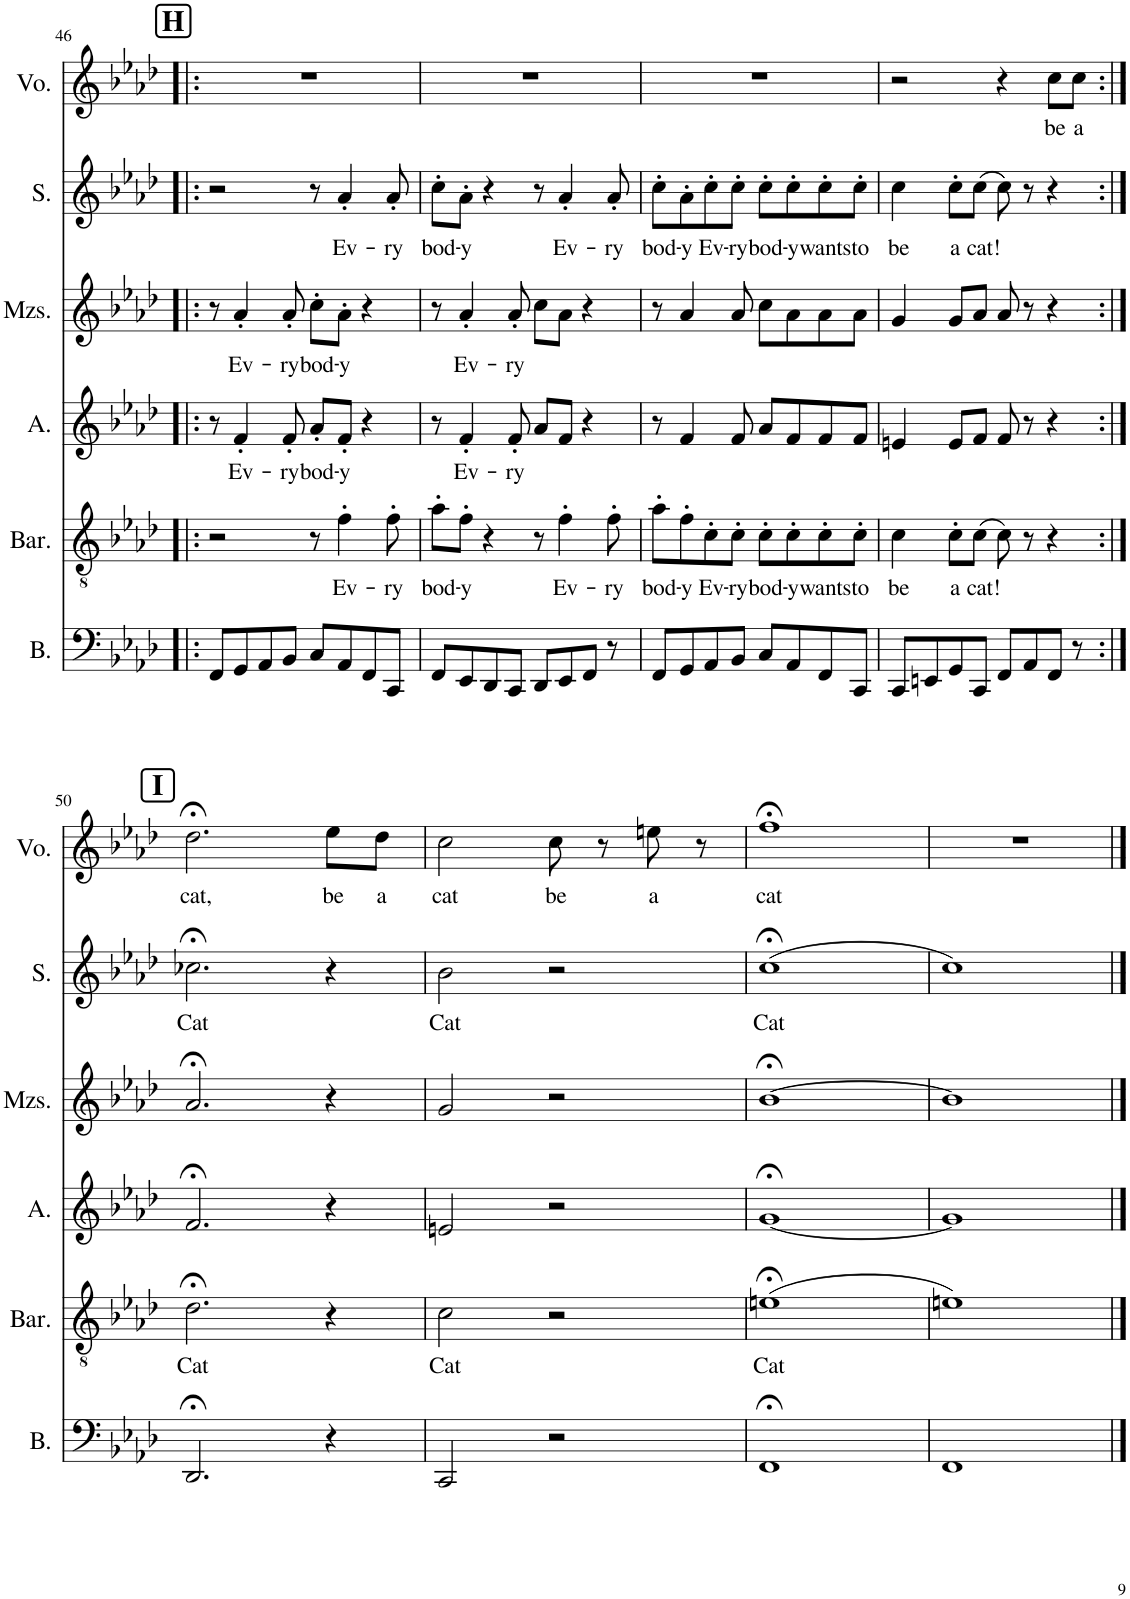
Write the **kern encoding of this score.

**kern	**kern	**text	**kern	**text	**kern	**text	**kern	**text	**kern	**text
*part6	*part5	*part5	*part4	*part4	*part3	*part3	*part2	*part2	*part1	*part1
*staff6	*staff5	*staff5	*staff4	*staff4	*staff3	*staff3	*staff2	*staff2	*staff1	*staff1
*I"Bass	*I"Baritone	*	*I"Alto	*	*I"Mezzo-soprano	*	*I"Soprano	*	*I"Voice	*
*I'B.	*I'Bar.	*	*I'A.	*	*I'Mzs.	*	*I'S.	*	*I'Vo.	*
!!LO:PB:g=z
*clefF4	*clefGv2	*	*clefG2	*	*clefG2	*	*clefG2	*	*clefG2	*
*k[b-e-a-d-]	*k[b-e-a-d-]	*	*k[b-e-a-d-]	*	*k[b-e-a-d-]	*	*k[b-e-a-d-]	*	*k[b-e-a-d-]	*
*M4/4	*M4/4	*	*M4/4	*	*M4/4	*	*M4/4	*	*M4/4	*
!!LO:REH:place=s1:a:B:cj:fs=14:t=H
=46!|:	=46!|:	=46!|:	=46!|:	=46!|:	=46!|:	=46!|:	=46!|:	=46!|:	=46!|:	=46!|:
8FF/L	2r	.	8r	.	8r	.	2r	.	1r	.
!	!	!	!	!LO:LY:b	!	!LO:LY:b	!	!	!	!
8GG/	.	.	4f'/	Ev-	4a-'/	Ev-	.	.	.	.
8AA-/	.	.	.	.	.	.	.	.	.	.
!	!	!	!	!LO:LY:b	!	!LO:LY:b	!	!	!	!
8BB-/J	.	.	8f'/	-ry	8a-'/	-ry	.	.	.	.
!	!	!	!	!LO:LY:b	!	!LO:LY:b	!	!	!	!
8C/L	8r	.	8a-'/L	bod-	8cc'\L	bod-	8r	.	.	.
!	!	!LO:LY:b	!	!LO:LY:b	!	!LO:LY:b	!	!LO:LY:b	!	!
8AA-/	4f'\	Ev-	8f'/J	-y	8a-'\J	-y	4a-'/	Ev-	.	.
8FF/	.	.	4r	.	4r	.	.	.	.	.
!	!	!LO:LY:b	!	!	!	!	!	!LO:LY:b	!	!
8CC/J	8f'\	-ry	.	.	.	.	8a-'/	-ry	.	.
=47	=47	=47	=47	=47	=47	=47	=47	=47	=47	=47
!	!	!LO:LY:b	!	!	!	!	!	!LO:LY:b	!	!
8FF/L	8a-'\L	bod-	8r	.	8r	.	8cc'\L	bod-	1r	.
!	!	!LO:LY:b	!	!LO:LY:b	!	!LO:LY:b	!	!LO:LY:b	!	!
8EE-/	8f'\J	-y	4f'/	Ev-	4a-'/	Ev-	8a-'\J	-y	.	.
8DD-/	4r	.	.	.	.	.	4r	.	.	.
!	!	!	!	!LO:LY:b	!	!LO:LY:b	!	!	!	!
8CC/J	.	.	8f'/	-ry	8a-'/	-ry	.	.	.	.
8DD-/L	8r	.	8a-/L	.	8cc\L	.	8r	.	.	.
!	!	!LO:LY:b	!	!	!	!	!	!LO:LY:b	!	!
8EE-/	4f'\	Ev-	8f/J	.	8a-\J	.	4a-'/	Ev-	.	.
8FF/J	.	.	4r	.	4r	.	.	.	.	.
!	!	!LO:LY:b	!	!	!	!	!	!LO:LY:b	!	!
8r	8f'\	-ry	.	.	.	.	8a-'/	-ry	.	.
=48	=48	=48	=48	=48	=48	=48	=48	=48	=48	=48
!	!	!LO:LY:b	!	!	!	!	!	!LO:LY:b	!	!
8FF/L	8a-'\L	bod-	8r	.	8r	.	8cc'\L	bod-	1r	.
!	!	!LO:LY:b	!	!	!	!	!	!LO:LY:b	!	!
8GG/	8f'\	-y	4f/	.	4a-/	.	8a-'\	-y	.	.
!	!	!LO:LY:b	!	!	!	!	!	!LO:LY:b	!	!
8AA-/	8c'\	Ev-	.	.	.	.	8cc'\	Ev-	.	.
!	!	!LO:LY:b	!	!	!	!	!	!LO:LY:b	!	!
8BB-/J	8c'\J	-ry	8f/	.	8a-/	.	8cc'\J	-ry	.	.
!	!	!LO:LY:b	!	!	!	!	!	!LO:LY:b	!	!
8C/L	8c'\L	bod-	8a-/L	.	8cc\L	.	8cc'\L	bod-	.	.
!	!	!LO:LY:b	!	!	!	!	!	!LO:LY:b	!	!
8AA-/	8c'\	-y	8f/	.	8a-\	.	8cc'\	-y	.	.
!	!	!LO:LY:b	!	!	!	!	!	!LO:LY:b	!	!
8FF/	8c'\	wants	8f/	.	8a-\	.	8cc'\	wants	.	.
!	!	!LO:LY:b	!	!	!	!	!	!LO:LY:b	!	!
8CC/J	8c'\J	to	8f/J	.	8a-\J	.	8cc'\J	to	.	.
=49	=49	=49	=49	=49	=49	=49	=49	=49	=49	=49
!	!	!LO:LY:b	!	!	!	!	!	!LO:LY:b	!	!
8CC/L	4c\	be	4en/	.	4g/	.	4cc\	be	2r	.
8EEn/	.	.	.	.	.	.	.	.	.	.
!	!	!LO:LY:b	!	!	!	!	!	!LO:LY:b	!	!
8GG/	8c'\L	a	8e/L	.	8g/L	.	8cc'\L	a	.	.
!	!	!LO:LY:b	!	!	!	!	!	!LO:LY:b	!	!
8CC/J	(8c\J	cat!	8f/J	.	8a-/J	.	(8cc\J	cat!	.	.
8FF/L	8c\)	.	8f/	.	8a-/	.	8cc\)	.	4r	.
8AA-/	8r	.	8r	.	8r	.	8r	.	.	.
!	!	!	!	!	!	!	!	!	!	!LO:LY:b
8FF/J	4r	.	4r	.	4r	.	4r	.	8cc\L	be
!	!	!	!	!	!	!	!	!	!	!LO:LY:b
8r	.	.	.	.	.	.	.	.	8cc\J	a
!!LO:LB:g=z
!!LO:REH:place=s1:a:B:cj:fs=14:t=I
=50:|!	=50:|!	=50:|!	=50:|!	=50:|!	=50:|!	=50:|!	=50:|!	=50:|!	=50:|!	=50:|!
!	!	!LO:LY:b	!	!	!	!	!	!LO:LY:b	!	!LO:LY:b
2.DD-;</	2.d-;<\	Cat	2.f;</	.	2.a-;</	.	2.cc-X;<\	Cat	2.dd-;<\	cat,
!	!	!	!	!	!	!	!	!	!	!LO:LY:b
4r	4r	.	4r	.	4r	.	4r	.	8ee-\L	be
!	!	!	!	!	!	!	!	!	!	!LO:LY:b
.	.	.	.	.	.	.	.	.	8dd-\J	a
=51	=51	=51	=51	=51	=51	=51	=51	=51	=51	=51
!	!	!LO:LY:b	!	!	!	!	!	!LO:LY:b	!	!LO:LY:b
2CC/	2c\	Cat	2en/	.	2g/	.	2b-\	Cat	2cc\	cat
!	!	!	!	!	!	!	!	!	!	!LO:LY:b
2r	2r	.	2r	.	2r	.	2r	.	8cc\	be
.	.	.	.	.	.	.	.	.	8r	.
!	!	!	!	!	!	!	!	!	!	!LO:LY:b
.	.	.	.	.	.	.	.	.	8een\	a
.	.	.	.	.	.	.	.	.	8r	.
=52	=52	=52	=52	=52	=52	=52	=52	=52	=52	=52
!	!	!LO:LY:b	!	!	!	!	!	!LO:LY:b	!	!LO:LY:b
1FF;<	(1en;<	Cat	[1g;<	.	[1b-;<	.	(1cc;<	Cat	1ff;<	cat
=53	=53	=53	=53	=53	=53	=53	=53	=53	=53	=53
1FF	1en)	.	1g]	.	1b-]	.	1cc)	.	1r	.
==	==	==	==	==	==	==	==	==	==	==
*-	*-	*-	*-	*-	*-	*-	*-	*-	*-	*-
